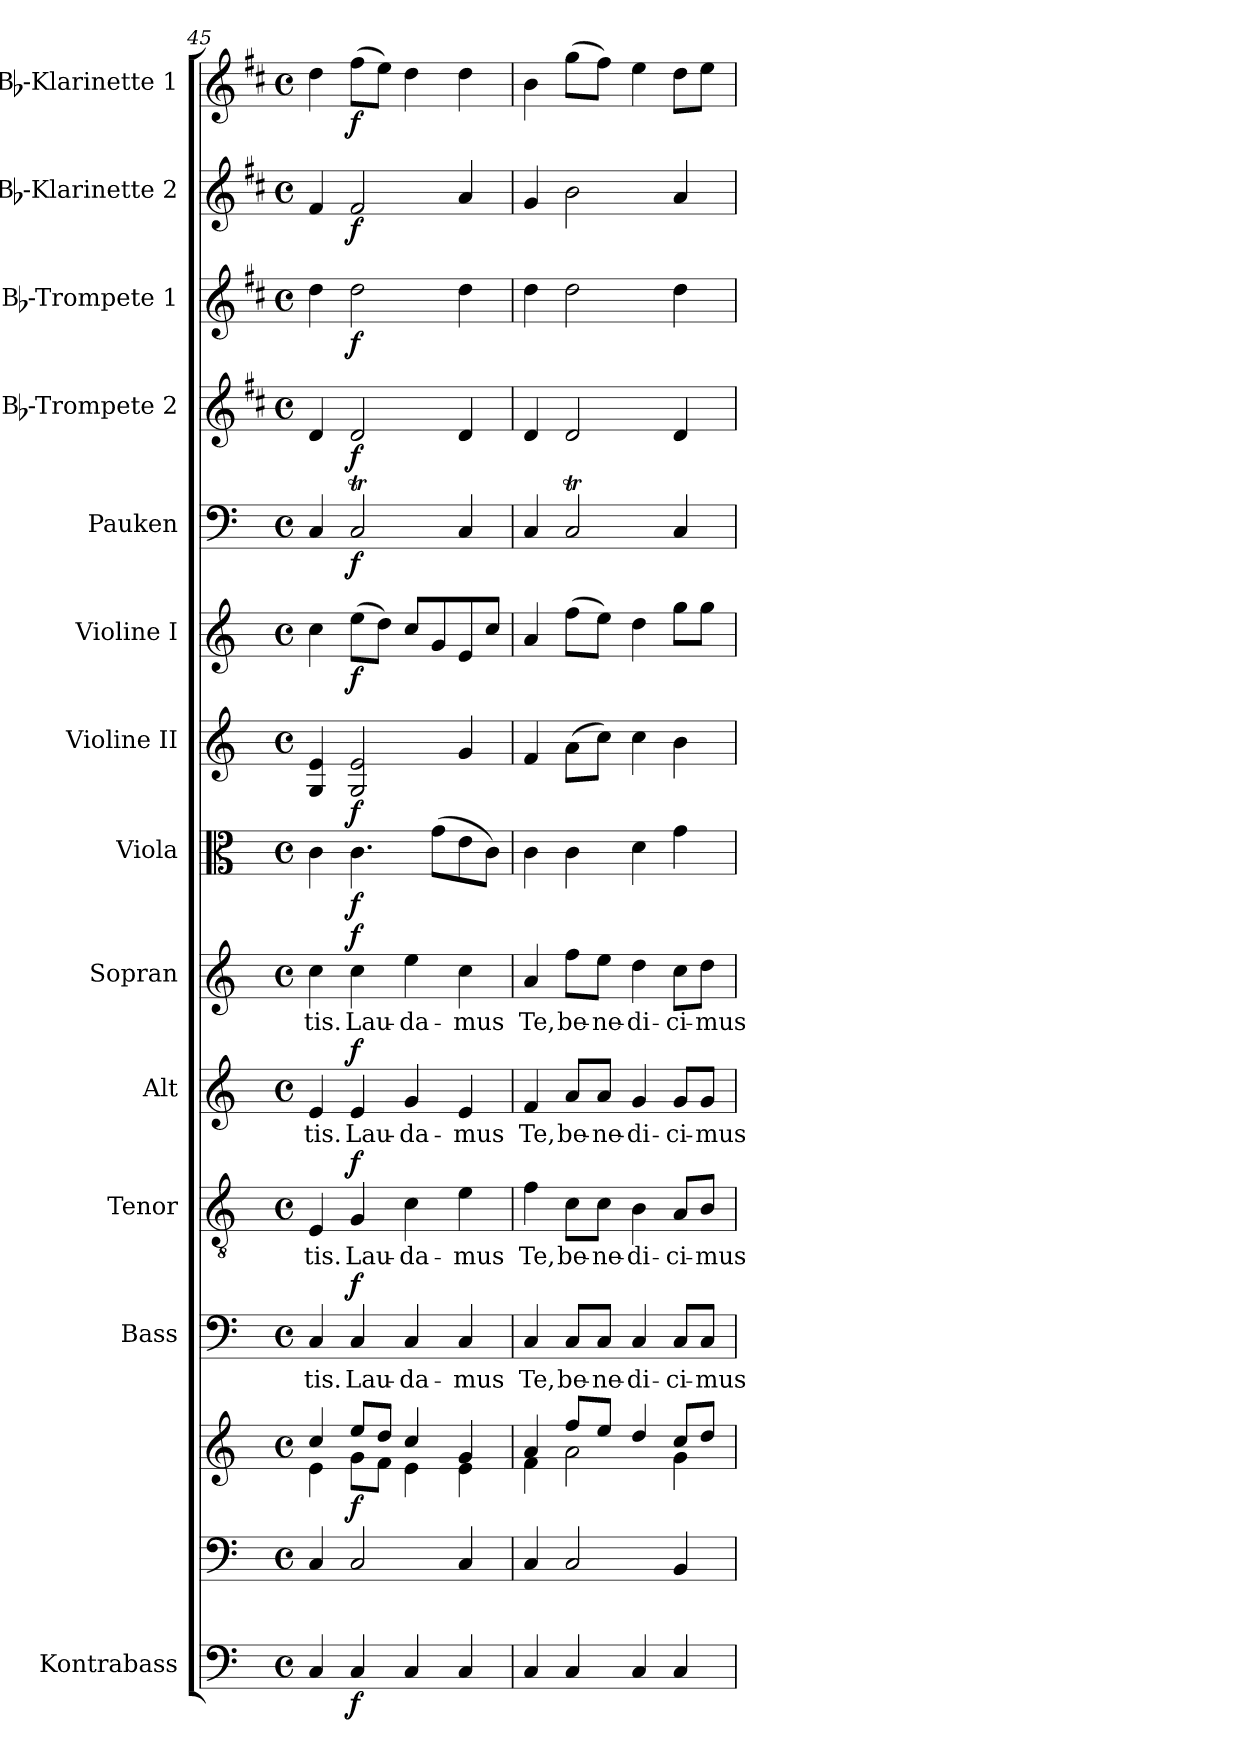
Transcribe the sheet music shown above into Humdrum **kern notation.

**kern	**dynam	**kern	**kern	**dynam	**kern	**text	**dynam	**kern	**text	**dynam	**kern	**text	**dynam	**kern	**text	**dynam	**kern	**dynam	**kern	**dynam	**kern	**dynam	**kern	**dynam	**kern	**dynam	**kern	**dynam	**kern	**dynam	**kern	**dynam
*part14	*part14	*part13	*part13	*part13	*part12	*part12	*part12	*part11	*part11	*part11	*part10	*part10	*part10	*part9	*part9	*part9	*part8	*part8	*part7	*part7	*part6	*part6	*part5	*part5	*part4	*part4	*part3	*part3	*part2	*part2	*part1	*part1
*staff15	*staff15	*staff14	*staff13	*staff13/14	*staff12	*staff12	*staff12	*staff11	*staff11	*staff11	*staff10	*staff10	*staff10	*staff9	*staff9	*staff9	*staff8	*staff8	*staff7	*staff7	*staff6	*staff6	*staff5	*staff5	*staff4	*staff4	*staff3	*staff3	*staff2	*staff2	*staff1	*staff1
*I"Kontrabass	*	*	*	*	*I"Bass	*	*	*I"Tenor	*	*	*I"Alt	*	*	*I"Sopran	*	*	*I"Viola	*	*I"Violine II	*	*I"Violine I	*	*I"Pauken	*	*I"Bb-Trompete 2	*	*I"Bb-Trompete 1	*	*I"Bb-Klarinette 2	*	*I"Bb-Klarinette 1	*
*I'Kb.	*	*	*	*	*I'B.	*	*	*I'T.	*	*	*I'A.	*	*	*I'S.	*	*	*I'Vla.	*	*I'Vl. II	*	*I'Vl. I	*	*I'Pk.	*	*I'Bb Trp. 2	*	*I'Bb Trp. 1	*	*I'Bb Kl. 2	*	*I'Bb Kl. 1	*
*clefF4	*	*clefF4	*clefG2	*	*clefF4	*	*	*clefGv2	*	*	*clefG2	*	*	*clefG2	*	*	*clefC3	*	*clefG2	*	*clefG2	*	*clefF4	*	*clefG2	*	*clefG2	*	*clefG2	*	*clefG2	*
*ITrd7c12	*	*	*	*	*	*	*	*	*	*	*	*	*	*	*	*	*	*	*	*	*	*	*	*	*ITrd1c2	*	*ITrd1c2	*	*ITrd1c2	*	*ITrd1c2	*
*k[]	*	*k[]	*k[]	*	*k[]	*	*	*k[]	*	*	*k[]	*	*	*k[]	*	*	*k[]	*	*k[]	*	*k[]	*	*k[]	*	*k[]	*	*k[]	*	*k[]	*	*k[]	*
*C:	*	*C:	*C:	*	*C:	*	*	*C:	*	*	*C:	*	*	*C:	*	*	*C:	*	*C:	*	*C:	*	*C:	*	*C:	*	*C:	*	*C:	*	*C:	*
*M4/4	*	*M4/4	*M4/4	*	*M4/4	*	*	*M4/4	*	*	*M4/4	*	*	*M4/4	*	*	*M4/4	*	*M4/4	*	*M4/4	*	*M4/4	*	*M4/4	*	*M4/4	*	*M4/4	*	*M4/4	*
*met(c)	*	*met(c)	*met(c)	*	*met(c)	*	*	*met(c)	*	*	*met(c)	*	*	*met(c)	*	*	*met(c)	*	*met(c)	*	*met(c)	*	*met(c)	*	*met(c)	*	*met(c)	*	*met(c)	*	*met(c)	*
=45	=45	=45	=45	=45	=45	=45	=45	=45	=45	=45	=45	=45	=45	=45	=45	=45	=45	=45	=45	=45	=45	=45	=45	=45	=45	=45	=45	=45	=45	=45	=45	=45
*	*	*	*^	*	*	*	*	*	*	*	*	*	*	*	*	*	*	*	*	*	*	*	*	*	*	*	*	*	*	*	*	*
!	!	!	!	!	!	!	!LO:LY:b	!	!	!LO:LY:b	!	!	!LO:LY:b	!	!	!LO:LY:b	!	!	!	!	!	!	!	!	!	!	!	!	!	!	!	!	!
4CC/	.	4C/	4cc/	4e\	.	4C/	-tis.	.	4E/	-tis.	.	4e/	-tis.	.	4cc\	-tis.	.	4c\	.	4G/ 4e/	.	4cc\	.	4C/	.	4c/	.	4cc\	.	4e/	.	4cc\	.
!	!LO:DY:b	!	!	!	!LO:DY:b	!	!LO:LY:b	!LO:DY:a	!	!LO:LY:b	!LO:DY:a	!	!LO:LY:b	!LO:DY:a	!	!LO:LY:b	!LO:DY:a	!	!LO:DY:b	!	!LO:DY:b	!	!LO:DY:b	!	!LO:DY:b	!	!LO:DY:b	!	!LO:DY:b	!	!LO:DY:b	!	!LO:DY:b
4CC/	f	2C/	8ee/L	8g\L	f	4C/	Lau-	f	4G/	Lau-	f	4e/	Lau-	f	4cc\	Lau-	f	4.c\	f	2G/ 2e/	f	(>8ee\L	f	2CT/	f	2c/	f	2cc\	f	2e/	f	(>8ee\L	f
.	.	.	8dd/J	8f\J	.	.	.	.	.	.	.	.	.	.	.	.	.	.	.	.	.	8dd\J)	.	.	.	.	.	.	.	.	.	8dd\J)	.
!	!	!	!	!	!	!	!LO:LY:b	!	!	!LO:LY:b	!	!	!LO:LY:b	!	!	!LO:LY:b	!	!	!	!	!	!	!	!	!	!	!	!	!	!	!	!	!
4CC/	.	.	4cc/	4e\	.	4C/	-da-	.	4c\	-da-	.	4g/	-da-	.	4ee\	-da-	.	.	.	.	.	8cc/L	.	.	.	.	.	.	.	.	.	4cc\	.
.	.	.	.	.	.	.	.	.	.	.	.	.	.	.	.	.	.	(>8g\L	.	.	.	8g/	.	.	.	.	.	.	.	.	.	.	.
!	!	!	!	!	!	!	!LO:LY:b	!	!	!LO:LY:b	!	!	!LO:LY:b	!	!	!LO:LY:b	!	!	!	!	!	!	!	!	!	!	!	!	!	!	!	!	!
4CC/	.	4C/	4g/	4e\	.	4C/	-mus	.	4e\	-mus	.	4e/	-mus	.	4cc\	-mus	.	8e\	.	4g/	.	8e/	.	4C/	.	4c/	.	4cc\	.	4g/	.	4cc\	.
.	.	.	.	.	.	.	.	.	.	.	.	.	.	.	.	.	.	8c\J)	.	.	.	8cc/J	.	.	.	.	.	.	.	.	.	.	.
!!LO:PB:g=z
=46	=46	=46	=46	=46	=46	=46	=46	=46	=46	=46	=46	=46	=46	=46	=46	=46	=46	=46	=46	=46	=46	=46	=46	=46	=46	=46	=46	=46	=46	=46	=46	=46	=46
!	!	!	!	!	!	!	!LO:LY:b	!	!	!LO:LY:b	!	!	!LO:LY:b	!	!	!LO:LY:b	!	!	!	!	!	!	!	!	!	!	!	!	!	!	!	!	!
4CC/	.	4C/	4a/	4f\	.	4C/	Te,	.	4f\	Te,	.	4f/	Te,	.	4a/	Te,	.	4c\	.	4f/	.	4a/	.	4C/	.	4c/	.	4cc\	.	4f/	.	4a\	.
!	!	!	!	!	!	!	!LO:LY:b	!	!	!LO:LY:b	!	!	!LO:LY:b	!	!	!LO:LY:b	!	!	!	!	!	!	!	!	!	!	!	!	!	!	!	!	!
4CC/	.	2C/	8ff/L	2a\	.	8C/L	be-	.	8c\L	be-	.	8a/L	be-	.	8ff\L	be-	.	4c\	.	(>8a\L	.	(>8ff\L	.	2CT/	.	2c/	.	2cc\	.	2a\	.	(>8ff\L	.
!	!	!	!	!	!	!	!LO:LY:b	!	!	!LO:LY:b	!	!	!LO:LY:b	!	!	!LO:LY:b	!	!	!	!	!	!	!	!	!	!	!	!	!	!	!	!	!
.	.	.	8ee/J	.	.	8C/J	-ne-	.	8c\J	-ne-	.	8a/J	-ne-	.	8ee\J	-ne-	.	.	.	8cc\J)	.	8ee\J)	.	.	.	.	.	.	.	.	.	8ee\J)	.
!	!	!	!	!	!	!	!LO:LY:b	!	!	!LO:LY:b	!	!	!LO:LY:b	!	!	!LO:LY:b	!	!	!	!	!	!	!	!	!	!	!	!	!	!	!	!	!
4CC/	.	.	4dd/	.	.	4C/	-di-	.	4B\	-di-	.	4g/	-di-	.	4dd\	-di-	.	4d\	.	4cc\	.	4dd\	.	.	.	.	.	.	.	.	.	4dd\	.
!	!	!	!	!	!	!	!LO:LY:b	!	!	!LO:LY:b	!	!	!LO:LY:b	!	!	!LO:LY:b	!	!	!	!	!	!	!	!	!	!	!	!	!	!	!	!	!
4CC/	.	4BB/	8cc/L	4g\	.	8C/L	-ci-	.	8A/L	-ci-	.	8g/L	-ci-	.	8cc\L	-ci-	.	4g\	.	4b\	.	8gg\L	.	4C/	.	4c/	.	4cc\	.	4g/	.	8cc\L	.
!	!	!	!	!	!	!	!LO:LY:b	!	!	!LO:LY:b	!	!	!LO:LY:b	!	!	!LO:LY:b	!	!	!	!	!	!	!	!	!	!	!	!	!	!	!	!	!
.	.	.	8dd/J	.	.	8C/J	-mus	.	8B/J	-mus	.	8g/J	-mus	.	8dd\J	-mus	.	.	.	.	.	8gg\J	.	.	.	.	.	.	.	.	.	8dd\J	.
*	*	*	*v	*v	*	*	*	*	*	*	*	*	*	*	*	*	*	*	*	*	*	*	*	*	*	*	*	*	*	*	*	*	*
=	=	=	=	=	=	=	=	=	=	=	=	=	=	=	=	=	=	=	=	=	=	=	=	=	=	=	=	=	=	=	=	=
*-	*-	*-	*-	*-	*-	*-	*-	*-	*-	*-	*-	*-	*-	*-	*-	*-	*-	*-	*-	*-	*-	*-	*-	*-	*-	*-	*-	*-	*-	*-	*-	*-
